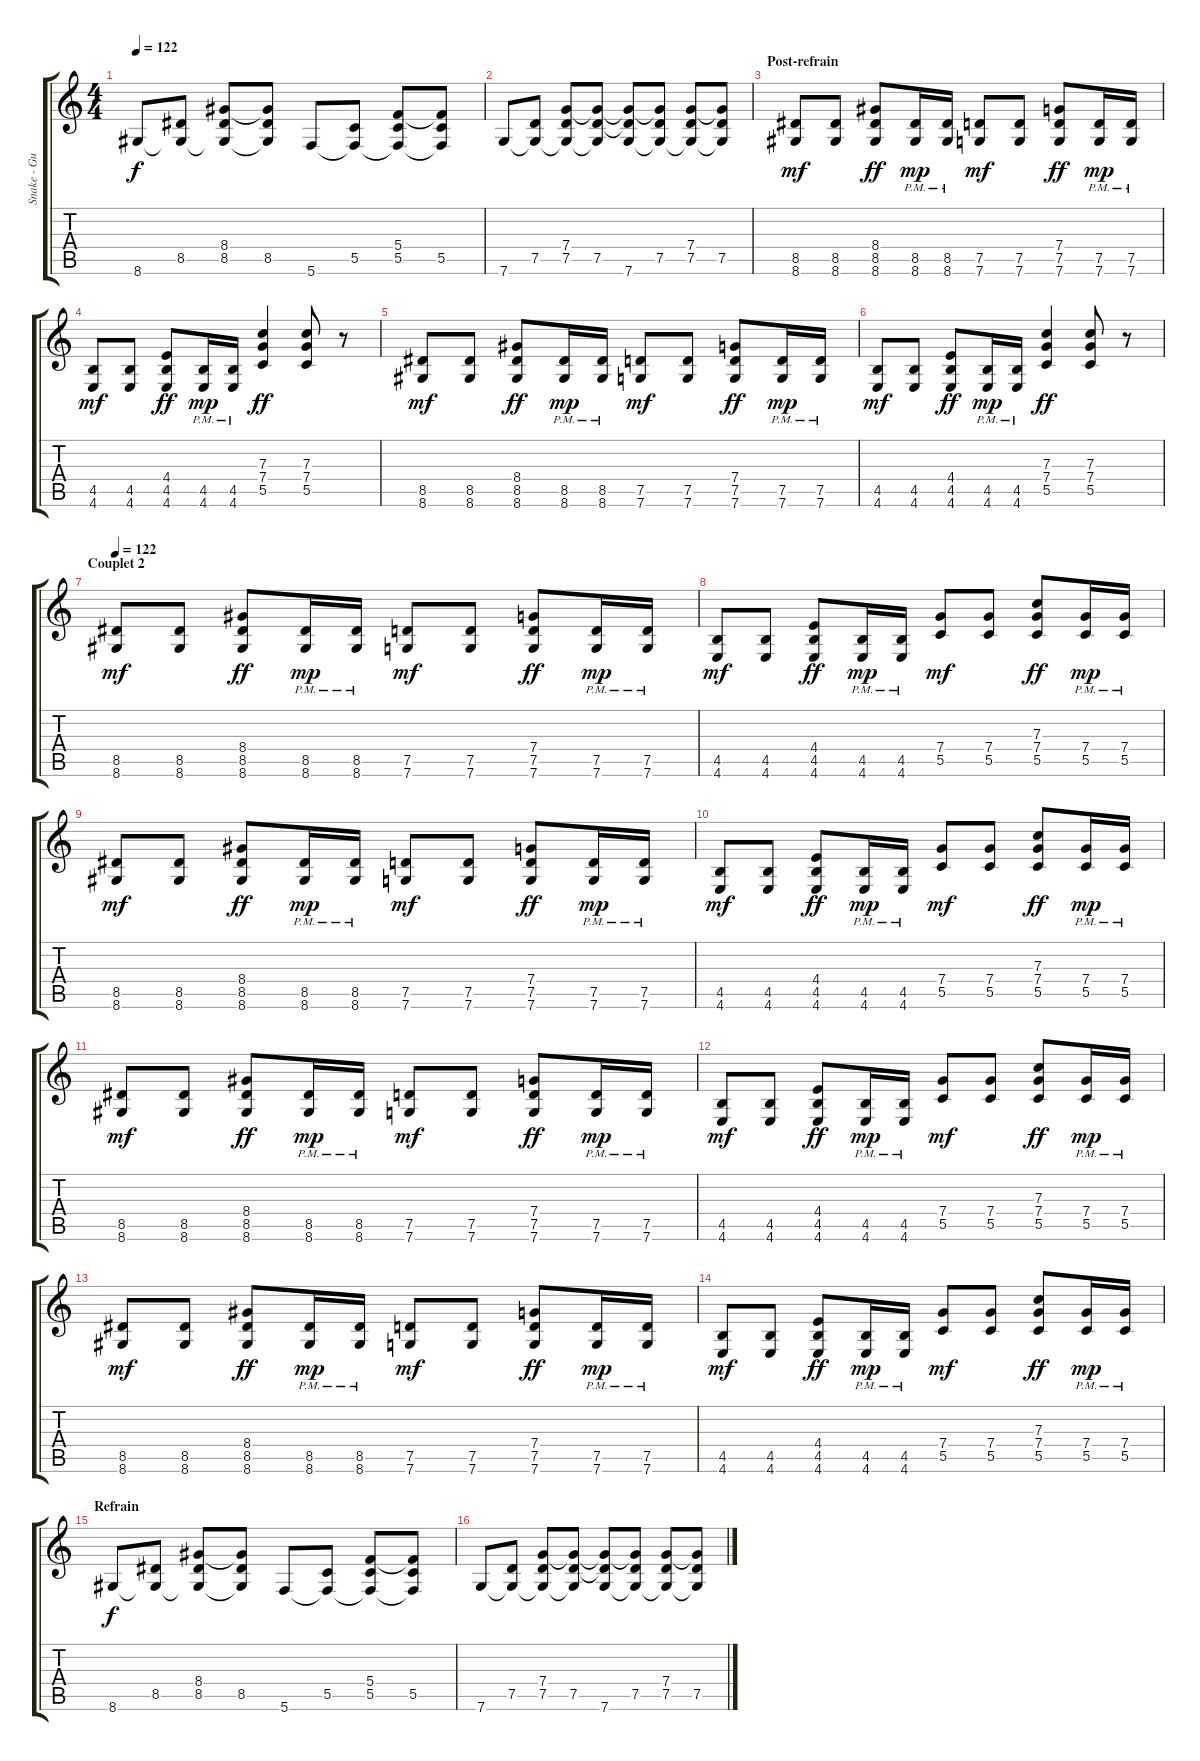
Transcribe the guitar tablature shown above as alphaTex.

\track ("Snake - Guitare" "Snake - Gu") {instrument acousticguitarsteel}
\staff {score tabs}
\tuning (D4 A3 F3 C3 G2 C2) {hide}
\ts (4 4)
\tempo 122
\clef g2
\ks c
8.6.8{dy f} (8.5 8.6{t}).8 (8.4 8.5 8.6{t}).8 (8.4{t} 8.5 8.6{t}).8 5.6.8 (5.5 5.6{t}).8 (5.4 5.5 5.6{t}).8 (5.4{t} 5.5 5.6{t}).8 |
7.6.8 (7.5 7.6{t}).8 (7.4 7.5 7.6{t}).8 (7.4{t} 7.5 7.6{t}).8 (7.4{t} 7.5{t} 7.6).8 (7.4{t} 7.5 7.6{t}).8 (7.4 7.5 7.6{t}).8 (7.4{t} 7.5 7.6{t}).8 |
\section ("" "Post-refrain")
(8.5 8.6).8{dy mf volume 10 balance 4 instrument acousticguitarsteel} (8.5 8.6).8 (8.4 8.5 8.6).8{dy ff} (8.5{pm} 8.6{pm}).16{dy mp} (8.5{pm} 8.6{pm}).16 (7.5 7.6).8{dy mf} (7.5 7.6).8 (7.4 7.5 7.6).8{dy ff} (7.5{pm} 7.6{pm}).16{dy mp} (7.5{pm} 7.6{pm}).16 |
(4.5 4.6).8{dy mf} (4.5 4.6).8 (4.4 4.5 4.6).8{dy ff} (4.5{pm} 4.6{pm}).16{dy mp} (4.5{pm} 4.6{pm}).16 (7.3 7.4 5.5).4{dy ff} (7.3 7.4 5.5).8 r.8 |
(8.5 8.6).8{dy mf} (8.5 8.6).8 (8.4 8.5 8.6).8{dy ff} (8.5{pm} 8.6{pm}).16{dy mp} (8.5{pm} 8.6{pm}).16 (7.5 7.6).8{dy mf} (7.5 7.6).8 (7.4 7.5 7.6).8{dy ff} (7.5{pm} 7.6{pm}).16{dy mp} (7.5{pm} 7.6{pm}).16 |
(4.5 4.6).8{dy mf} (4.5 4.6).8 (4.4 4.5 4.6).8{dy ff} (4.5{pm} 4.6{pm}).16{dy mp} (4.5{pm} 4.6{pm}).16 (7.3 7.4 5.5).4{dy ff} (7.3 7.4 5.5).8 r.8 |
\section ("" "Couplet 2")
\tempo 122
(8.5 8.6).8{dy mf volume 10 balance 4 instrument acousticguitarsteel} (8.5 8.6).8 (8.4 8.5 8.6).8{dy ff} (8.5{pm} 8.6{pm}).16{dy mp} (8.5{pm} 8.6{pm}).16 (7.5 7.6).8{dy mf} (7.5 7.6).8 (7.4 7.5 7.6).8{dy ff} (7.5{pm} 7.6{pm}).16{dy mp} (7.5{pm} 7.6{pm}).16 |
(4.5 4.6).8{dy mf} (4.5 4.6).8 (4.4 4.5 4.6).8{dy ff} (4.5{pm} 4.6{pm}).16{dy mp} (4.5{pm} 4.6{pm}).16 (7.4 5.5).8{dy mf} (7.4 5.5).8 (7.3 7.4 5.5).8{dy ff} (7.4{pm} 5.5{pm}).16{dy mp} (7.4{pm} 5.5{pm}).16 |
(8.5 8.6).8{dy mf} (8.5 8.6).8 (8.4 8.5 8.6).8{dy ff} (8.5{pm} 8.6{pm}).16{dy mp} (8.5{pm} 8.6{pm}).16 (7.5 7.6).8{dy mf} (7.5 7.6).8 (7.4 7.5 7.6).8{dy ff} (7.5{pm} 7.6{pm}).16{dy mp} (7.5{pm} 7.6{pm}).16 |
(4.5 4.6).8{dy mf} (4.5 4.6).8 (4.4 4.5 4.6).8{dy ff} (4.5{pm} 4.6{pm}).16{dy mp} (4.5{pm} 4.6{pm}).16 (7.4 5.5).8{dy mf} (7.4 5.5).8 (7.3 7.4 5.5).8{dy ff} (7.4{pm} 5.5{pm}).16{dy mp} (7.4{pm} 5.5{pm}).16 |
(8.5 8.6).8{dy mf} (8.5 8.6).8 (8.4 8.5 8.6).8{dy ff} (8.5{pm} 8.6{pm}).16{dy mp} (8.5{pm} 8.6{pm}).16 (7.5 7.6).8{dy mf} (7.5 7.6).8 (7.4 7.5 7.6).8{dy ff} (7.5{pm} 7.6{pm}).16{dy mp} (7.5{pm} 7.6{pm}).16 |
(4.5 4.6).8{dy mf} (4.5 4.6).8 (4.4 4.5 4.6).8{dy ff} (4.5{pm} 4.6{pm}).16{dy mp} (4.5{pm} 4.6{pm}).16 (7.4 5.5).8{dy mf} (7.4 5.5).8 (7.3 7.4 5.5).8{dy ff} (7.4{pm} 5.5{pm}).16{dy mp} (7.4{pm} 5.5{pm}).16 |
(8.5 8.6).8{dy mf} (8.5 8.6).8 (8.4 8.5 8.6).8{dy ff} (8.5{pm} 8.6{pm}).16{dy mp} (8.5{pm} 8.6{pm}).16 (7.5 7.6).8{dy mf} (7.5 7.6).8 (7.4 7.5 7.6).8{dy ff} (7.5{pm} 7.6{pm}).16{dy mp} (7.5{pm} 7.6{pm}).16 |
(4.5 4.6).8{dy mf} (4.5 4.6).8 (4.4 4.5 4.6).8{dy ff} (4.5{pm} 4.6{pm}).16{dy mp} (4.5{pm} 4.6{pm}).16 (7.4 5.5).8{dy mf} (7.4 5.5).8 (7.3 7.4 5.5).8{dy ff} (7.4{pm} 5.5{pm}).16{dy mp} (7.4{pm} 5.5{pm}).16 |
\section ("" "Refrain")
8.6.8{dy f volume 10 balance 4 instrument acousticguitarsteel} (8.5 8.6{t}).8 (8.4 8.5 8.6{t}).8 (8.4{t} 8.5 8.6{t}).8 5.6.8 (5.5 5.6{t}).8 (5.4 5.5 5.6{t}).8 (5.4{t} 5.5 5.6{t}).8 |
7.6.8 (7.5 7.6{t}).8 (7.4 7.5 7.6{t}).8 (7.4{t} 7.5 7.6{t}).8 (7.4{t} 7.5{t} 7.6).8 (7.4{t} 7.5 7.6{t}).8 (7.4 7.5 7.6{t}).8 (7.4{t} 7.5 7.6{t}).8
